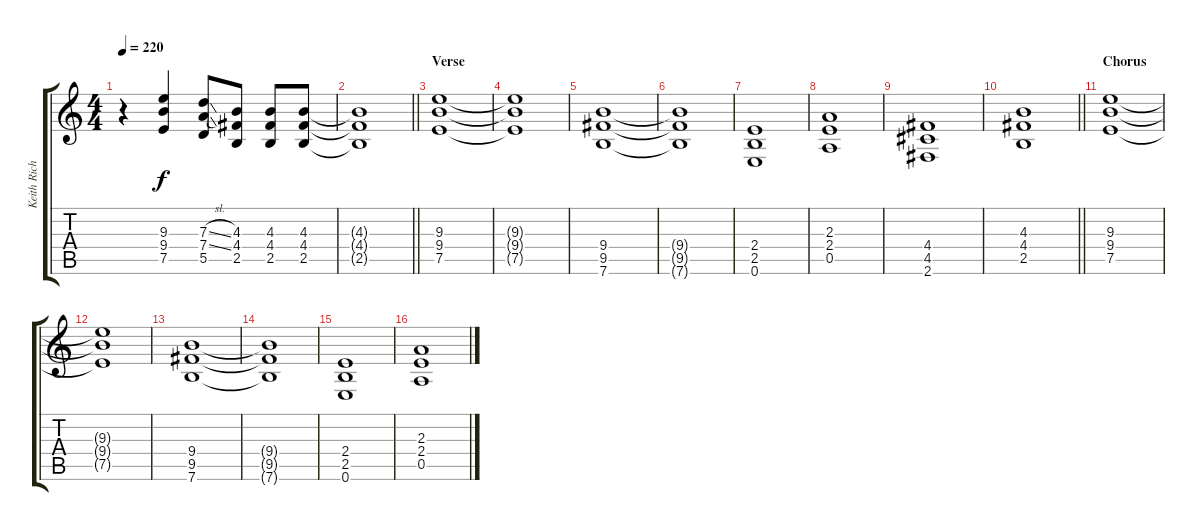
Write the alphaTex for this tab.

\track ("Keith Richards" "Keith Rich") {instrument overdrivenguitar}
\staff {score tabs}
\tuning (E4 B3 G3 D3 A2 E2) {hide}
\ts (4 4)
\tempo 220
\clef g2
\ks c
r.4{dy f} (9.3 9.4 7.5).4 (7.3{sl} 7.4{sl} 5.5).8 (4.3 4.4 2.5).8 (4.3 4.4 2.5).8 (4.3 4.4 2.5).8 |
\barLineRight lightlight
(4.3{t} 4.4{t} 2.5{t}).1 |
\section ("" "Verse")
(9.3 9.4 7.5).1 |
(9.3{t} 9.4{t} 7.5{t}).1 |
(9.4 9.5 7.6).1 |
(9.4{t} 9.5{t} 7.6{t}).1 |
(2.4 2.5 0.6).1 |
(2.3 2.4 0.5).1 |
(4.4 4.5 2.6).1 |
\barLineRight lightlight
(4.3 4.4 2.5).1 |
\section ("" "Chorus")
(9.3 9.4 7.5).1 |
(9.3{t} 9.4{t} 7.5{t}).1 |
(9.4 9.5 7.6).1 |
(9.4{t} 9.5{t} 7.6{t}).1 |
(2.4 2.5 0.6).1 |
(2.3 2.4 0.5).1
